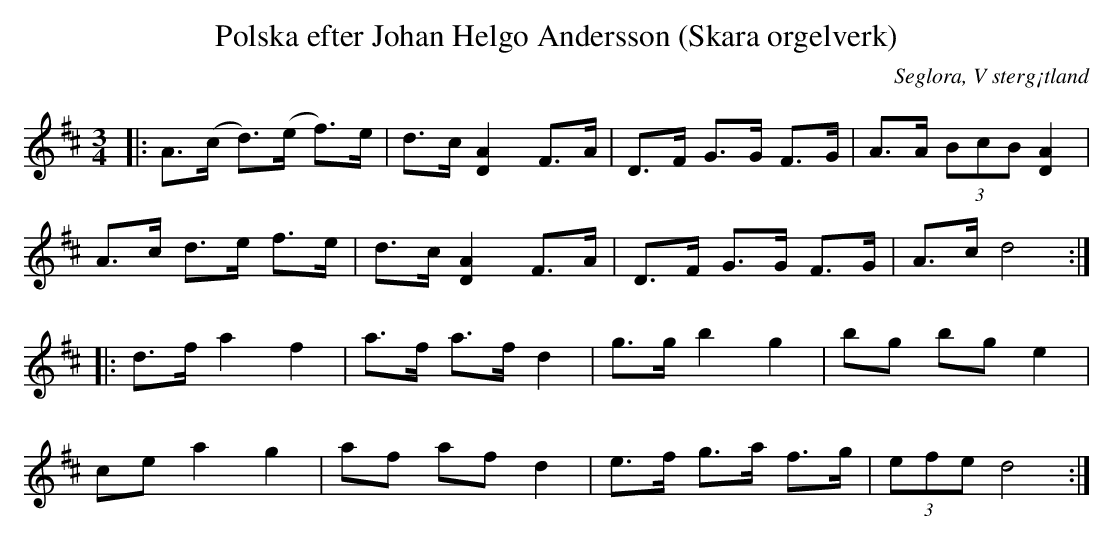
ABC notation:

X:1
T:Polska efter Johan Helgo Andersson (Skara orgelverk)
O:Seglora, V sterg¡tland
M:3/4
L:1/8
K:D
|: A>(c d>)(e f>)e| d>c [A2D2] F>A | D>F G>G F>G | A>A (3BcB [A2D2] |
   A>c d>e f>e| d>c [A2D2] F>A | D>F G>G F>G | A>c d4 :|
|: d>f a2 f2 | a>f a>f d2 | g>g b2 g2 | bg bg e2 |
ce a2 g2 | af af d2 | e>f g>a f>g | (3efe d4 :|
